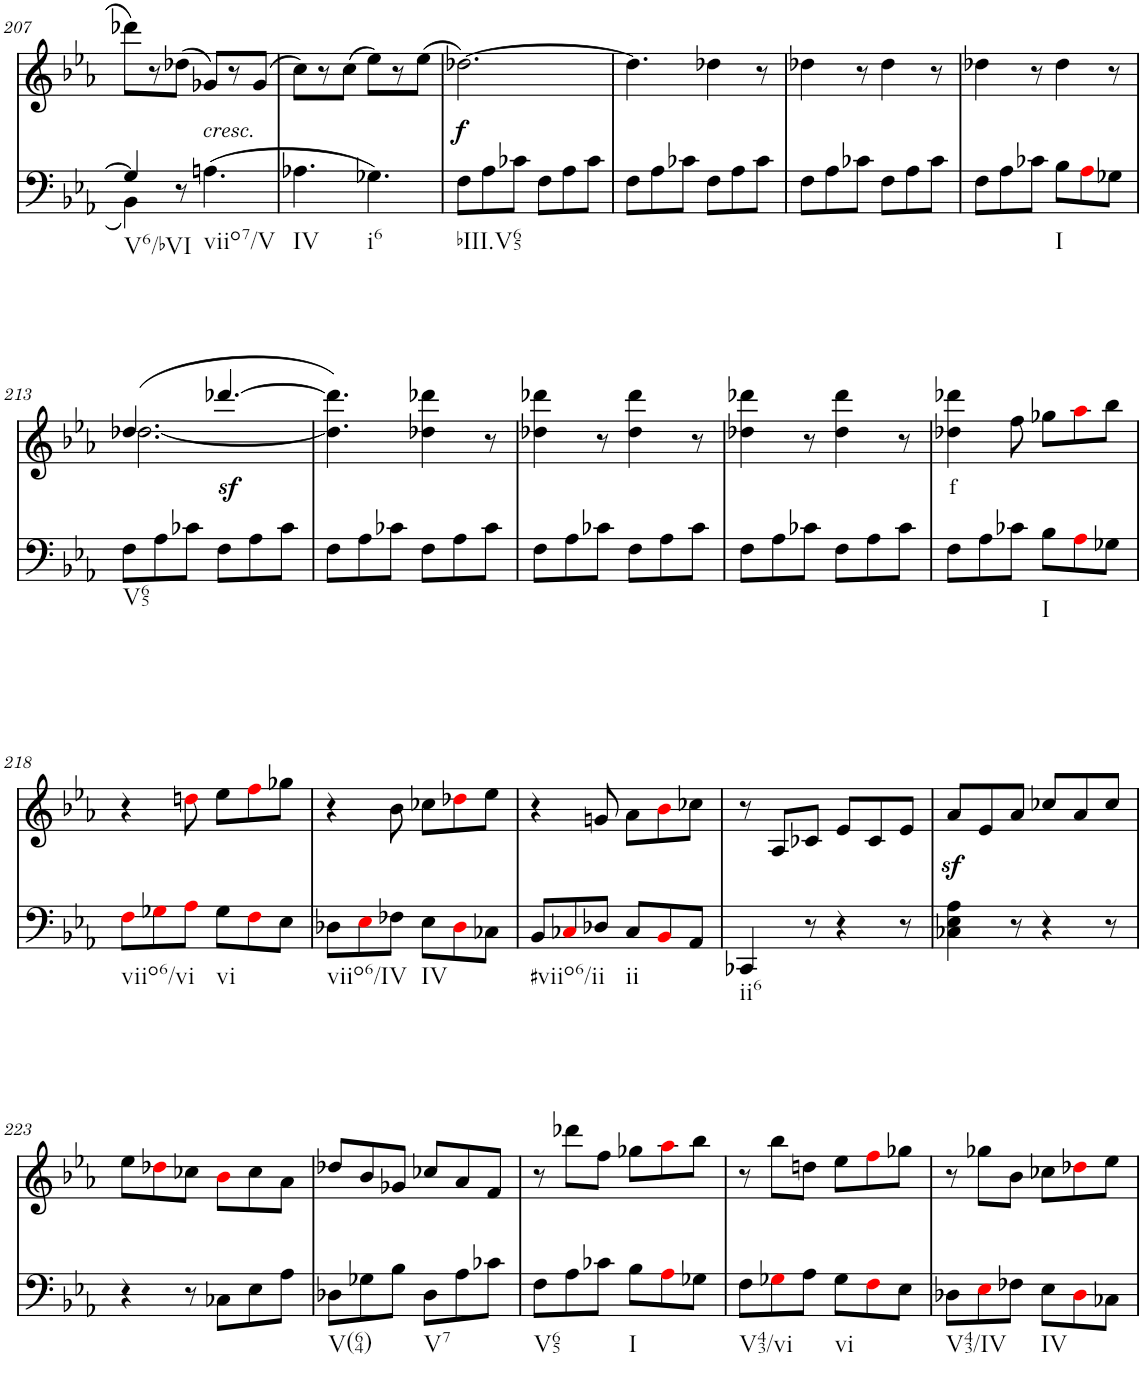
**kern	**kern	**text	**dynam
*part2	*part1	*part1	*part1
*staff2	*staff1	*staff1	*staff1
*I"piano	*I"piano	*	*
*I'Pno	*I'Pno	*	*
!!LO:PB:g=z
*clefF4	*clefG2	*	*
*k[b-e-a-]	*k[b-e-a-]	*	*
*E-:	*E-:	*	*
*M6/8	*M6/8	*	*
=207	=207	=207	=207
*^	*	*	*
!LO:TX:b:t=V6/bVI	!	!	!	!
4G-/]	4BB-\	8ddd-X\L	.	.
.	.	8r	.	.
8r	8ryy	(8dd-X\J	.	.
!	!	!LO:TX:b:i:t=cresc.	!	!
!LO:TX:b:t=viio7/V	!	!	!	!
!	!	!	!LO:LY:b	!
4ryy	(>4.An\	8g-X/L)	<	.
.	.	8r	.	.
8ryy	.	(8g-/J	.	.
*v	*v	*	*	*
=208	=208	=208	=208
!LO:TX:b:t=IV	!	!	!
4.A-X\	8cc\L)	.	.
.	8r	.	.
.	(8cc\J	.	.
!LO:TX:b:t=i6	!	!	!
4.G-X\)	8ee-\L)	.	.
.	8r	.	.
.	(8ee-\J	.	.
=209	=209	=209	=209
!LO:TX:b:t=bIII.V65	!	!	!
!	!	!LO:LY:b	!LO:DY:b
8F\L	[2.dd-X\)	f	f
8A-\	.	.	.
8c-X\J	.	.	.
8F\L	.	.	.
8A-\	.	.	.
8c-\J	.	.	.
=210	=210	=210	=210
8F\L	4.dd-\]	.	.
8A-\	.	.	.
8c-X\J	.	.	.
8F\L	4dd-X\	.	.
8A-\	.	.	.
8c-\J	8r	.	.
=211	=211	=211	=211
8F\L	4dd-X\	.	.
8A-\	.	.	.
8c-X\J	8r	.	.
8F\L	4dd-\	.	.
8A-\	.	.	.
8c-\J	8r	.	.
=212	=212	=212	=212
8F\L	4dd-X\	.	.
8A-\	.	.	.
8c-X\J	8r	.	.
!LO:TX:b:t=I	!	!	!
8B-\L	4dd-\	.	.
8A-i\	.	.	.
8G-X\J	8r	.	.
!!LO:LB:g=z
=213	=213	=213	=213
*	*^	*	*
!LO:TX:b:t=V65	!	!	!	!
8F\L	(4.dd-X/	[2.dd-\	.	.
8A-\	.	.	.	.
8c-X\J	.	.	.	.
!	!	!	!	!LO:DY:b
8F\L	[4.ddd-X/	.	.	sf
8A-\	.	.	.	.
8c-\J	.	.	.	.
*	*v	*v	*	*
=214	=214	=214	=214
8F\L	4.dd-\] 4.ddd-\])	.	.
8A-\	.	.	.
8c-X\J	.	.	.
8F\L	4dd-X\ 4ddd-X\	.	.
8A-\	.	.	.
8c-\J	8r	.	.
=215	=215	=215	=215
8F\L	4dd-X\ 4ddd-X\	.	.
8A-\	.	.	.
8c-X\J	8r	.	.
8F\L	4dd-\ 4ddd-\	.	.
8A-\	.	.	.
8c-\J	8r	.	.
=216	=216	=216	=216
8F\L	4dd-X\ 4ddd-X\	.	.
8A-\	.	.	.
8c-X\J	8r	.	.
8F\L	4dd-\ 4ddd-\	.	.
8A-\	.	.	.
8c-\J	8r	.	.
=217	=217	=217	=217
!	!	!LO:LY:b	!
8F\L	4dd-X\ 4ddd-X\	f	.
8A-\	.	.	.
8c-X\J	8ff\	.	.
!LO:TX:b:t=I	!	!	!
8B-\L	8gg-X\L	.	.
8A-i\	8aa-i\	.	.
8G-X\J	8bb-\J	.	.
!!LO:LB:g=z
=218	=218	=218	=218
!LO:TX:b:t=viio6/vi	!	!	!
8Fi\L	4r	.	.
8G-Xi\	.	.	.
8A-i\J	8ddni\	.	.
!LO:TX:b:t=vi	!	!	!
8G-\L	8ee-\L	.	.
8Fi\	8ffi\	.	.
8E-\J	8gg-X\J	.	.
=219	=219	=219	=219
!LO:TX:b:t=viio6/IV	!	!	!
8D-X\L	4r	.	.
8E-i\	.	.	.
8F-X\J	8b-\	.	.
!LO:TX:b:t=IV	!	!	!
8E-\L	8cc-X\L	.	.
8D-i\	8dd-Xi\	.	.
8C-X\J	8ee-\J	.	.
=220	=220	=220	=220
!LO:TX:b:t=#viio6/ii	!	!	!
8BB-/L	4r	.	.
8C-Xi/	.	.	.
8D-X/J	8gn/	.	.
!LO:TX:b:t=ii	!	!	!
8C-/L	8a-\L	.	.
8BB-i/	8b-i\	.	.
8AA-/J	8cc-X\J	.	.
=221	=221	=221	=221
!LO:TX:b:t=ii6	!	!	!
4CC-X/	8r	.	.
.	8A-/L	.	.
8r	8c-X/J	.	.
4r	8e-/L	.	.
.	8c-/	.	.
8r	8e-/J	.	.
=222	=222	=222	=222
4C-X\ 4E-\ 4A-\	8a-z</L	.	.
.	8e-/	.	.
8r	8a-/J	.	.
4r	8cc-X/L	.	.
.	8a-/	.	.
8r	8cc-/J	.	.
!!LO:LB:g=z
=223	=223	=223	=223
4r	8ee-\L	.	.
.	8dd-Xi\	.	.
8r	8cc-X\J	.	.
8C-X\L	8b-i\L	.	.
8E-\	8cc-\	.	.
8A-\J	8a-\J	.	.
=224	=224	=224	=224
!LO:TX:b:t=V(64)	!	!	!
8D-X\L	8dd-X/L	.	.
8G-X\	8b-/	.	.
8B-\J	8g-X/J	.	.
!LO:TX:b:t=V7	!	!	!
8D-\L	8cc-X/L	.	.
8A-\	8a-/	.	.
8c-X\J	8f/J	.	.
=225	=225	=225	=225
!LO:TX:b:t=V65	!	!	!
8F\L	8r	.	.
8A-\	8ddd-X\L	.	.
8c-X\J	8ff\J	.	.
!LO:TX:b:t=I	!	!	!
8B-\L	8gg-X\L	.	.
8A-i\	8aa-i\	.	.
8G-X\J	8bb-\J	.	.
=226	=226	=226	=226
!LO:TX:b:t=V43/vi	!	!	!
8F\L	8r	.	.
8G-Xi\	8bb-\L	.	.
8A-\J	8ddn\J	.	.
!LO:TX:b:t=vi	!	!	!
8G-\L	8ee-\L	.	.
8Fi\	8ffi\	.	.
8E-\J	8gg-X\J	.	.
=227	=227	=227	=227
!LO:TX:b:t=V43/IV	!	!	!
8D-X\L	8r	.	.
8E-i\	8gg-X\L	.	.
8F-X\J	8b-\J	.	.
!LO:TX:b:t=IV	!	!	!
8E-\L	8cc-X\L	.	.
8D-i\	8dd-Xi\	.	.
8C-X\J	8ee-\J	.	.
=	=	=	=
*-	*-	*-	*-
